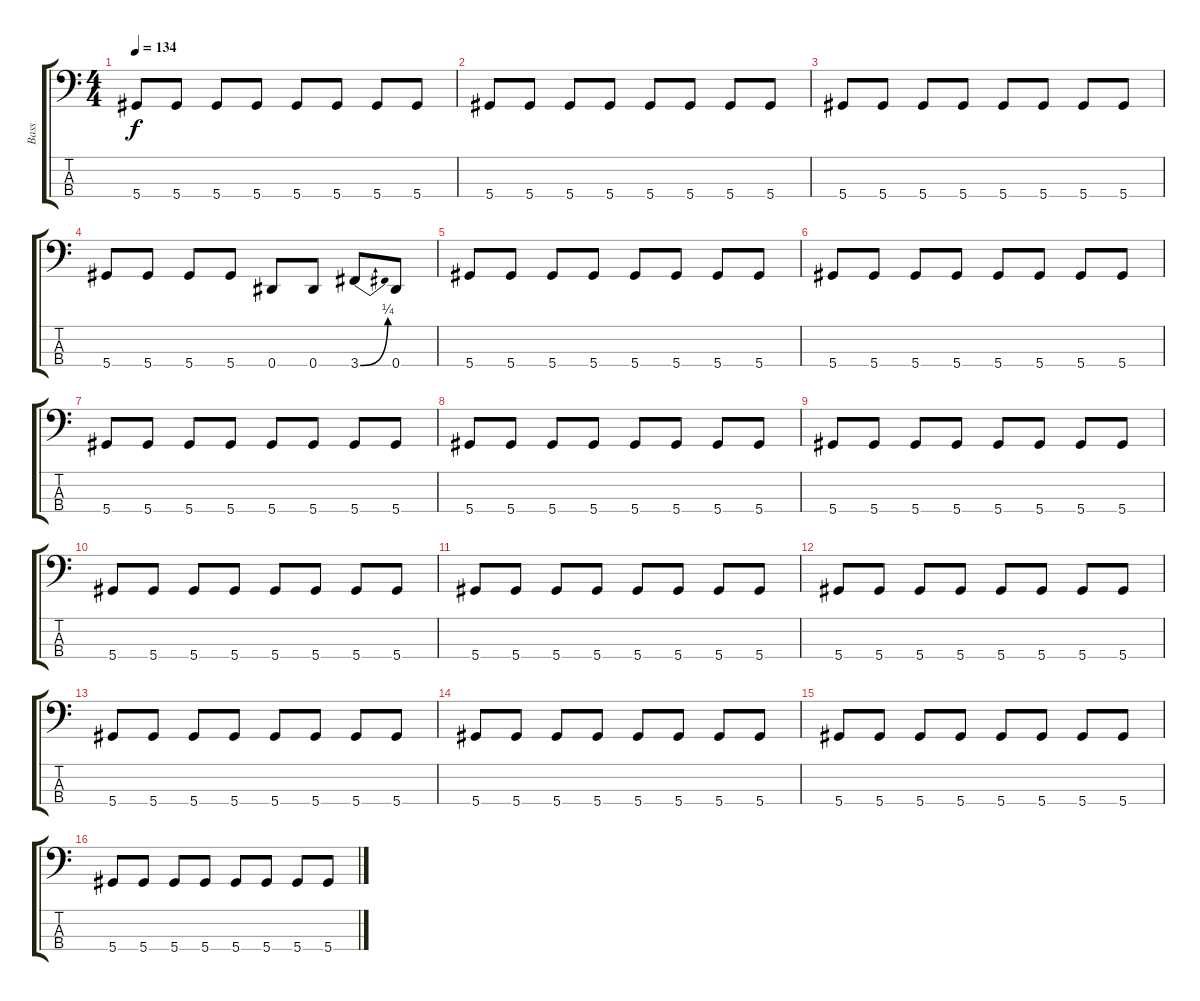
\track ("Bass" "Bass") {instrument electricbasspick}
\staff {score tabs}
\tuning (Gb2 Db2 Ab1 Eb1) {hide}
\ts (4 4)
\tempo 134
\clef f4
\ks c
5.4.8{dy f} 5.4.8 5.4.8 5.4.8 5.4.8 5.4.8 5.4.8 5.4.8 |
5.4.8 5.4.8 5.4.8 5.4.8 5.4.8 5.4.8 5.4.8 5.4.8 |
5.4.8 5.4.8 5.4.8 5.4.8 5.4.8 5.4.8 5.4.8 5.4.8 |
5.4.8 5.4.8 5.4.8 5.4.8 0.4.8 0.4.8 3.4{be (bend 0 0 60 1)}.8 0.4.8 |
5.4.8 5.4.8 5.4.8 5.4.8 5.4.8 5.4.8 5.4.8 5.4.8 |
5.4.8 5.4.8 5.4.8 5.4.8 5.4.8 5.4.8 5.4.8 5.4.8 |
5.4.8 5.4.8 5.4.8 5.4.8 5.4.8 5.4.8 5.4.8 5.4.8 |
5.4.8 5.4.8 5.4.8 5.4.8 5.4.8 5.4.8 5.4.8 5.4.8 |
5.4.8 5.4.8 5.4.8 5.4.8 5.4.8 5.4.8 5.4.8 5.4.8 |
5.4.8 5.4.8 5.4.8 5.4.8 5.4.8 5.4.8 5.4.8 5.4.8 |
5.4.8 5.4.8 5.4.8 5.4.8 5.4.8 5.4.8 5.4.8 5.4.8 |
5.4.8 5.4.8 5.4.8 5.4.8 5.4.8 5.4.8 5.4.8 5.4.8 |
5.4.8 5.4.8 5.4.8 5.4.8 5.4.8 5.4.8 5.4.8 5.4.8 |
5.4.8 5.4.8 5.4.8 5.4.8 5.4.8 5.4.8 5.4.8 5.4.8 |
5.4.8 5.4.8 5.4.8 5.4.8 5.4.8 5.4.8 5.4.8 5.4.8 |
5.4.8 5.4.8 5.4.8 5.4.8 5.4.8 5.4.8 5.4.8 5.4.8
